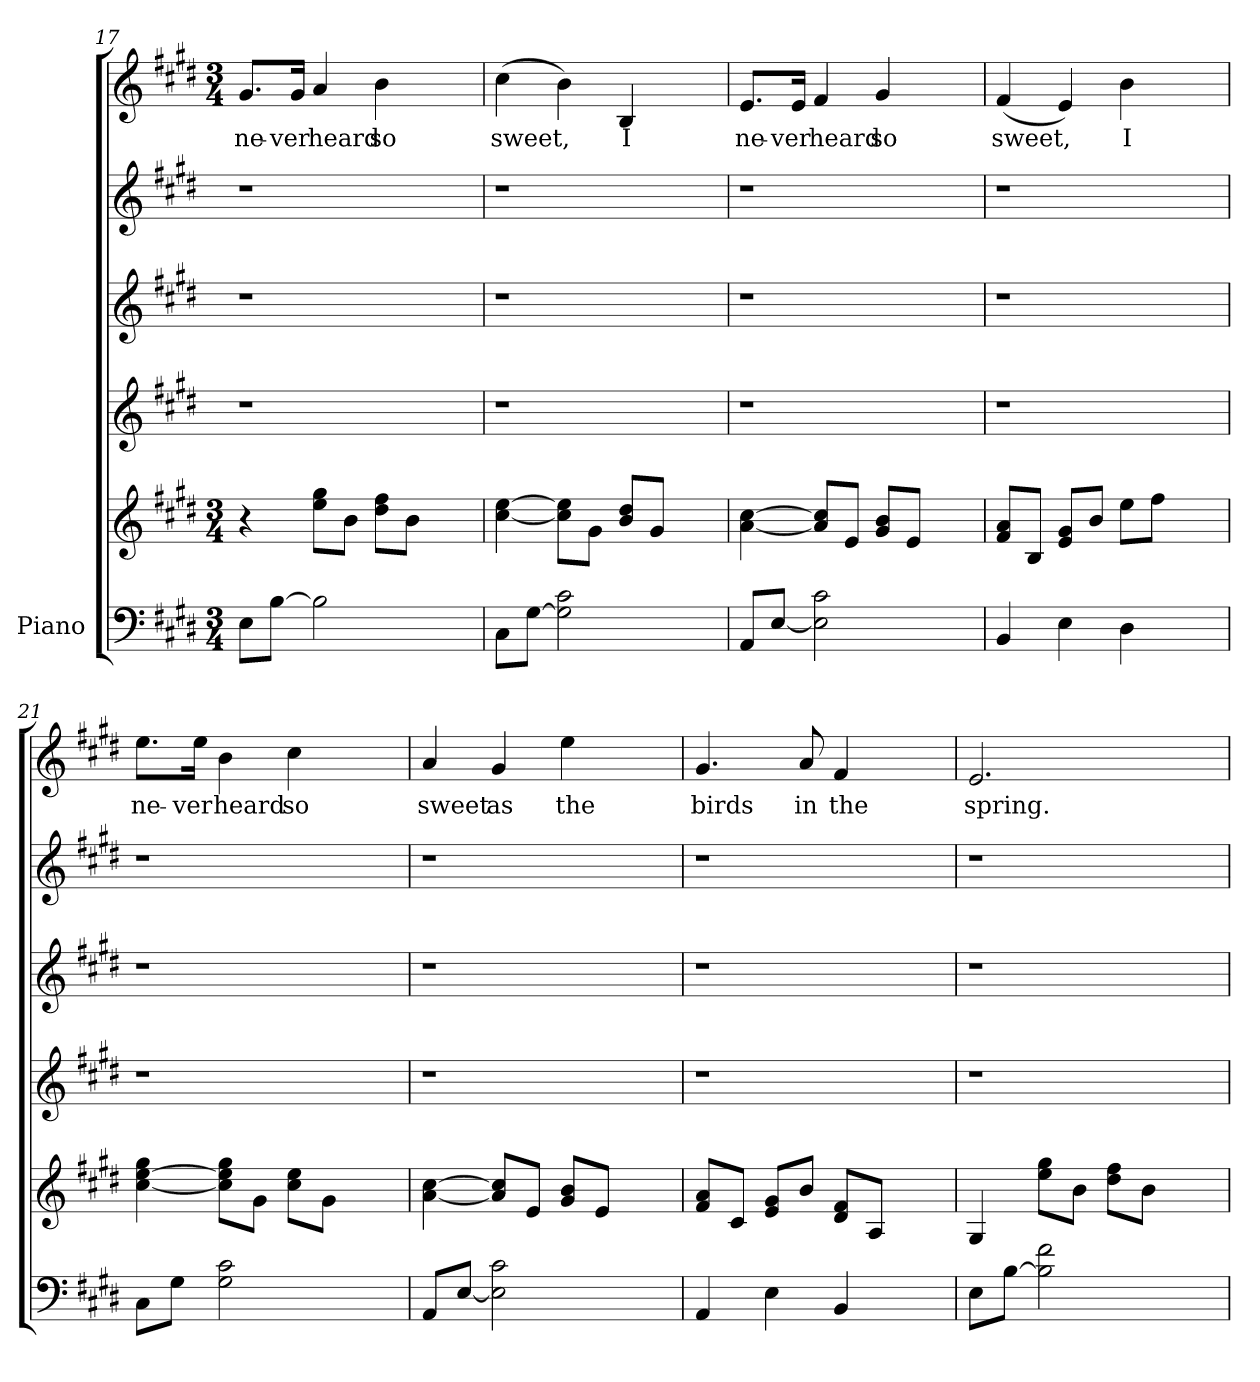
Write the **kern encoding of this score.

**kern	**kern	**kern	**kern	**kern	**kern	**text
*part5	*part5	*part4	*part3	*part2	*part1	*part1
*staff6	*staff5	*staff4	*staff3	*staff2	*staff1	*staff1
*I"Piano	*	*	*	*	*	*
*clefF4	*clefG2	*clefG2	*clefG2	*clefG2	*clefG2	*
*k[f#c#g#d#]	*k[f#c#g#d#]	*k[f#c#g#d#]	*k[f#c#g#d#]	*k[f#c#g#d#]	*k[f#c#g#d#]	*
*E:	*E:	*E:	*E:	*E:	*E:	*
*M3/4	*M3/4	*	*	*	*M3/4	*
=17	=17	=17	=17	=17	=17	=17
!	!	!	!	!	!	!LO:LY:b
8E\L	4r	1r	1r	1r	8.g#/L	ne-
[>8B\J	.	.	.	.	.	.
!	!	!	!	!	!	!LO:LY:b:rj
.	.	.	.	.	16g#/Jk	-ver
!	!	!	!	!	!	!LO:LY:b
2B\]	8ee\ 8gg#\L	.	.	.	4a/	heard
.	8b\J	.	.	.	.	.
!	!	!	!	!	!	!LO:LY:b
.	8dd#\ 8ff#\L	.	.	.	4b\	so
.	8b\J	.	.	.	.	.
4ryy	4ryy	.	.	.	4ryy	.
=18	=18	=18	=18	=18	=18	=18
!	!	!	!	!	!	!LO:LY:b
8C#\L	[<4cc#\ [>4ee\	1r	1r	1r	(>4cc#\	sweet,
[>8G#\J	.	.	.	.	.	.
2G#\] 2c#\	8cc#\] 8ee\]L	.	.	.	4b\)	.
.	8g#\J	.	.	.	.	.
!	!	!	!	!	!	!LO:LY:b
.	8b/ 8dd#/L	.	.	.	4B/	I
.	8g#/J	.	.	.	.	.
4ryy	4ryy	.	.	.	4ryy	.
!!LO:LB:g=z
=19	=19	=19	=19	=19	=19	=19
!	!	!	!	!	!	!LO:LY:b
8AA/L	[<4a\ [>4cc#\	1r	1r	1r	8.e/L	ne-
[<8E/J	.	.	.	.	.	.
!	!	!	!	!	!	!LO:LY:b:rj
.	.	.	.	.	16e/Jk	-ver
!	!	!	!	!	!	!LO:LY:b
2E\] 2c#\	8a/] 8cc#/]L	.	.	.	4f#/	heard
.	8e/J	.	.	.	.	.
!	!	!	!	!	!	!LO:LY:b
.	8g#/ 8b/L	.	.	.	4g#/	so
.	8e/J	.	.	.	.	.
4ryy	4ryy	.	.	.	4ryy	.
=20	=20	=20	=20	=20	=20	=20
!	!	!	!	!	!	!LO:LY:b
4BB/	8f#/ 8a/L	1r	1r	1r	(<4f#/	sweet,
.	8B/J	.	.	.	.	.
4E\	8e/ 8g#/L	.	.	.	4e/)	.
.	8b/J	.	.	.	.	.
!	!	!	!	!	!	!LO:LY:b
4D#\	8ee\L	.	.	.	4b\	I
.	8ff#\J	.	.	.	.	.
4ryy	4ryy	.	.	.	4ryy	.
=21	=21	=21	=21	=21	=21	=21
!	!	!	!	!	!	!LO:LY:b
8C#\L	[<4cc#\ [>4ee\ 4gg#\	1r	1r	1r	8.ee\L	ne-
8G#\J	.	.	.	.	.	.
!	!	!	!	!	!	!LO:LY:b:rj
.	.	.	.	.	16ee\Jk	-ver
!	!	!	!	!	!	!LO:LY:b
2G#\ 2c#\	8cc#\] 8ee\] 8gg#\L	.	.	.	4b\	heard
.	8g#\J	.	.	.	.	.
!	!	!	!	!	!	!LO:LY:b
.	8cc#\ 8ee\L	.	.	.	4cc#\	so
.	8g#\J	.	.	.	.	.
4ryy	4ryy	.	.	.	4ryy	.
=22	=22	=22	=22	=22	=22	=22
!	!	!	!	!	!	!LO:LY:b
8AA/L	[<4a\ [>4cc#\	1r	1r	1r	4a/	sweet
[<8E/J	.	.	.	.	.	.
!	!	!	!	!	!	!LO:LY:b
2E\] 2c#\	8a/] 8cc#/]L	.	.	.	4g#/	as
.	8e/J	.	.	.	.	.
!	!	!	!	!	!	!LO:LY:b
.	8g#/ 8b/L	.	.	.	4ee\	the
.	8e/J	.	.	.	.	.
4ryy	4ryy	.	.	.	4ryy	.
=23	=23	=23	=23	=23	=23	=23
!	!	!	!	!	!	!LO:LY:b
4AA/	8f#/ 8a/L	1r	1r	1r	4.g#/	birds
.	8c#/J	.	.	.	.	.
4E\	8e/ 8g#/L	.	.	.	.	.
!	!	!	!	!	!	!LO:LY:b
.	8b/J	.	.	.	8a/	in
!	!	!	!	!	!	!LO:LY:b
4BB/	8d#/ 8f#/L	.	.	.	4f#/	the
.	8A/J	.	.	.	.	.
4ryy	4ryy	.	.	.	4ryy	.
=24	=24	=24	=24	=24	=24	=24
!	!	!	!	!	!	!LO:LY:b
8E\L	4G#/	1r	1r	1r	2.e/	spring.
[>8B\J	.	.	.	.	.	.
2B\] 2f#\	8ee\ 8gg#\L	.	.	.	.	.
.	8b\J	.	.	.	.	.
.	8dd#\ 8ff#\L	.	.	.	.	.
.	8b\J	.	.	.	.	.
4ryy	4ryy	.	.	.	4ryy	.
=	=	=	=	=	=	=
*-	*-	*-	*-	*-	*-	*-
